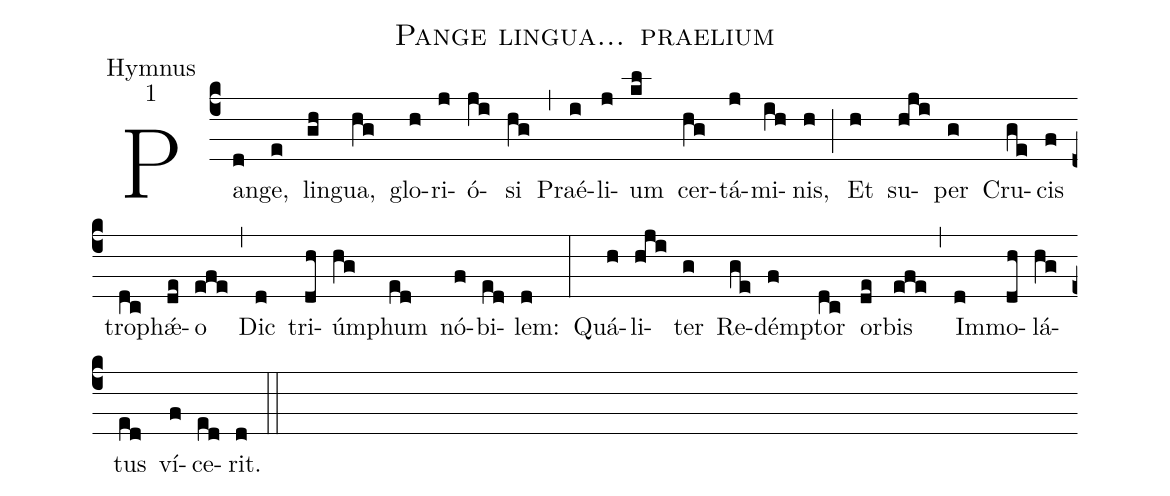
name:Pange lingua... praelium;
office-part:Hymnus;
mode:1;
%%
(c4) Pan(d)ge,(e) lin(gh)gua,(hg) glo(h)ri(j)ó(ji)si(hg) (,) Praé(i)li(j)um(kl) cer(hg)tá(j)mi(ih)nis,(h) (;)
Et(h) su(hji)per(g) Cru(ge)cis(f) tro(dc)phǽ(de)o(efe) (,) Dic(d) tri(dh)úm(hg)phum(ed) nó(f)bi(ed)lem:(d) (:)
Quá(h)li(hji)ter(g) Re(ge)démp(f)tor(dc) or(de)bis(efe) (,) Im(d)mo(dh)lá(hg)tus(ed) ví(f)ce(ed)rit.(d) (::)
